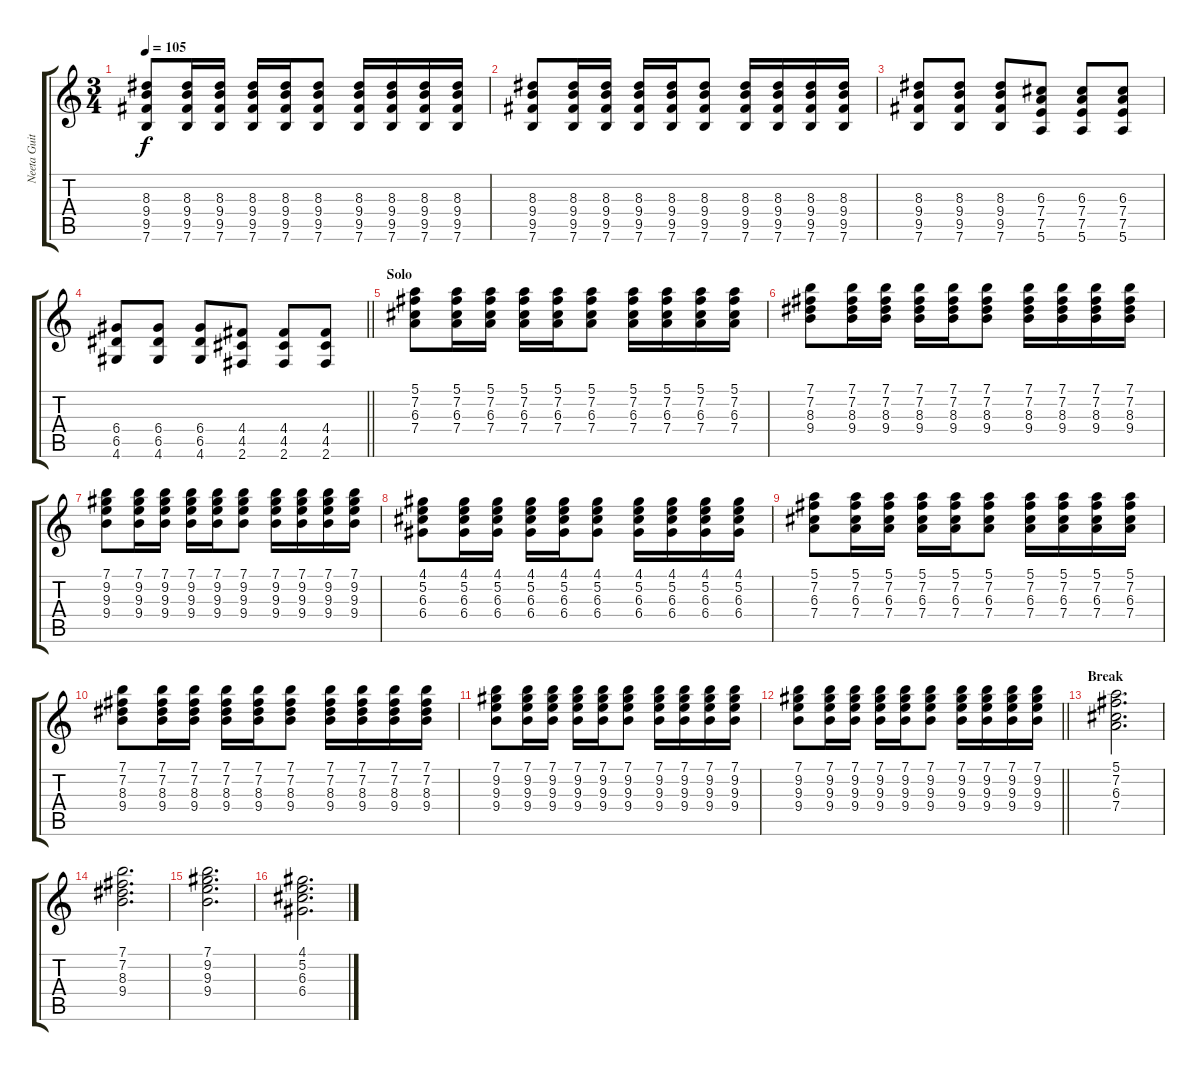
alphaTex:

\track ("Neeta Guitar" "Neeta Guit") {instrument acousticguitarsteel}
\staff {score tabs}
\tuning (E4 B3 G3 D3 A2 E2) {hide}
\ts (3 4)
\tempo 105
\clef g2
\ks c
(8.3 9.4 9.5 7.6).8{dy f} (8.3 9.4 9.5 7.6).16 (8.3 9.4 9.5 7.6).16 (8.3 9.4 9.5 7.6).16 (8.3 9.4 9.5 7.6).16 (8.3 9.4 9.5 7.6).8 (8.3 9.4 9.5 7.6).16 (8.3 9.4 9.5 7.6).16 (8.3 9.4 9.5 7.6).16 (8.3 9.4 9.5 7.6).16 |
(8.3 9.4 9.5 7.6).8 (8.3 9.4 9.5 7.6).16 (8.3 9.4 9.5 7.6).16 (8.3 9.4 9.5 7.6).16 (8.3 9.4 9.5 7.6).16 (8.3 9.4 9.5 7.6).8 (8.3 9.4 9.5 7.6).16 (8.3 9.4 9.5 7.6).16 (8.3 9.4 9.5 7.6).16 (8.3 9.4 9.5 7.6).16 |
(8.3 9.4 9.5 7.6).8 (8.3 9.4 9.5 7.6).8 (8.3 9.4 9.5 7.6).8 (6.3 7.4 7.5 5.6).8 (6.3 7.4 7.5 5.6).8 (6.3 7.4 7.5 5.6).8 |
\barLineRight lightlight
(6.4 6.5 4.6).8 (6.4 6.5 4.6).8 (6.4 6.5 4.6).8 (4.4 4.5 2.6).8 (4.4 4.5 2.6).8 (4.4 4.5 2.6).8 |
\section ("" "Solo")
(5.1 7.2 6.3 7.4).8{instrument electricguitarmuted} (5.1 7.2 6.3 7.4).16 (5.1 7.2 6.3 7.4).16 (5.1 7.2 6.3 7.4).16 (5.1 7.2 6.3 7.4).16 (5.1 7.2 6.3 7.4).8 (5.1 7.2 6.3 7.4).16 (5.1 7.2 6.3 7.4).16 (5.1 7.2 6.3 7.4).16 (5.1 7.2 6.3 7.4).16 |
(7.1 7.2 8.3 9.4).8 (7.1 7.2 8.3 9.4).16 (7.1 7.2 8.3 9.4).16 (7.1 7.2 8.3 9.4).16 (7.1 7.2 8.3 9.4).16 (7.1 7.2 8.3 9.4).8 (7.1 7.2 8.3 9.4).16 (7.1 7.2 8.3 9.4).16 (7.1 7.2 8.3 9.4).16 (7.1 7.2 8.3 9.4).16 |
(7.1 9.2 9.3 9.4).8 (7.1 9.2 9.3 9.4).16 (7.1 9.2 9.3 9.4).16 (7.1 9.2 9.3 9.4).16 (7.1 9.2 9.3 9.4).16 (7.1 9.2 9.3 9.4).8 (7.1 9.2 9.3 9.4).16 (7.1 9.2 9.3 9.4).16 (7.1 9.2 9.3 9.4).16 (7.1 9.2 9.3 9.4).16 |
(4.1 5.2 6.3 6.4).8 (4.1 5.2 6.3 6.4).16 (4.1 5.2 6.3 6.4).16 (4.1 5.2 6.3 6.4).16 (4.1 5.2 6.3 6.4).16 (4.1 5.2 6.3 6.4).8 (4.1 5.2 6.3 6.4).16 (4.1 5.2 6.3 6.4).16 (4.1 5.2 6.3 6.4).16 (4.1 5.2 6.3 6.4).16 |
(5.1 7.2 6.3 7.4).8 (5.1 7.2 6.3 7.4).16 (5.1 7.2 6.3 7.4).16 (5.1 7.2 6.3 7.4).16 (5.1 7.2 6.3 7.4).16 (5.1 7.2 6.3 7.4).8 (5.1 7.2 6.3 7.4).16 (5.1 7.2 6.3 7.4).16 (5.1 7.2 6.3 7.4).16 (5.1 7.2 6.3 7.4).16 |
(7.1 7.2 8.3 9.4).8 (7.1 7.2 8.3 9.4).16 (7.1 7.2 8.3 9.4).16 (7.1 7.2 8.3 9.4).16 (7.1 7.2 8.3 9.4).16 (7.1 7.2 8.3 9.4).8 (7.1 7.2 8.3 9.4).16 (7.1 7.2 8.3 9.4).16 (7.1 7.2 8.3 9.4).16 (7.1 7.2 8.3 9.4).16 |
(7.1 9.2 9.3 9.4).8 (7.1 9.2 9.3 9.4).16 (7.1 9.2 9.3 9.4).16 (7.1 9.2 9.3 9.4).16 (7.1 9.2 9.3 9.4).16 (7.1 9.2 9.3 9.4).8 (7.1 9.2 9.3 9.4).16 (7.1 9.2 9.3 9.4).16 (7.1 9.2 9.3 9.4).16 (7.1 9.2 9.3 9.4).16 |
\barLineRight lightlight
(7.1 9.2 9.3 9.4).8 (7.1 9.2 9.3 9.4).16 (7.1 9.2 9.3 9.4).16 (7.1 9.2 9.3 9.4).16 (7.1 9.2 9.3 9.4).16 (7.1 9.2 9.3 9.4).8 (7.1 9.2 9.3 9.4).16 (7.1 9.2 9.3 9.4).16 (7.1 9.2 9.3 9.4).16 (7.1 9.2 9.3 9.4).16 |
\section ("" "Break")
(5.1 7.2 6.3 7.4).2{d} |
(7.1 7.2 8.3 9.4).2{d} |
(7.1 9.2 9.3 9.4).2{d} |
(4.1 5.2 6.3 6.4).2{d}
